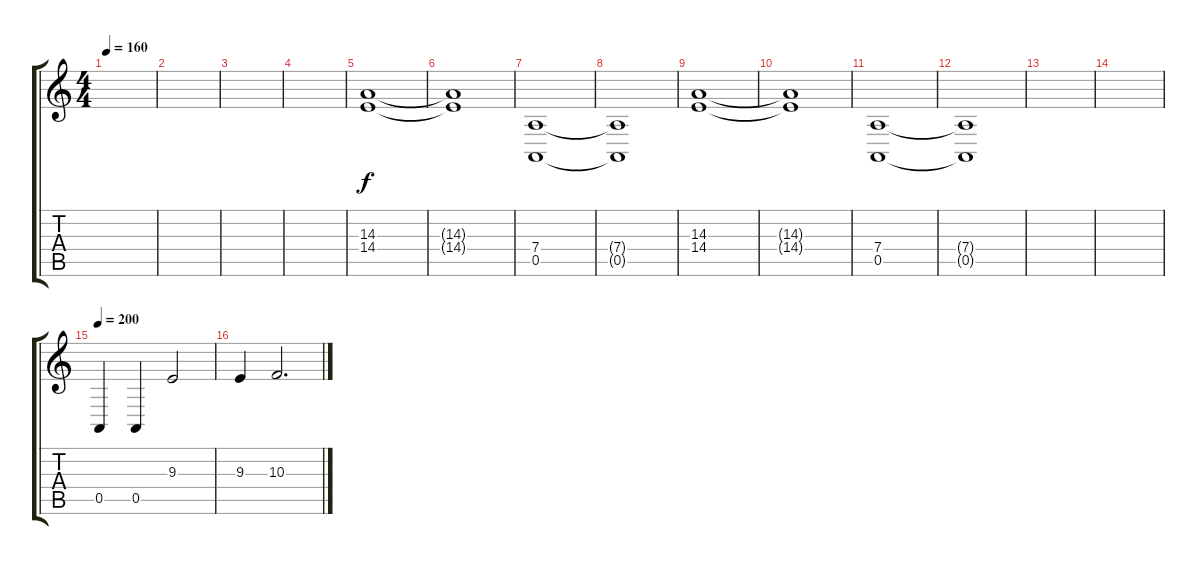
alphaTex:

\track "" {instrument drawbarorgan}
\staff {score tabs}
\tuning (E4 B3 G3 D3 A2 E2) {hide}
\ts (4 4)
\tempo 160
\clef g2
\ks c
|
|
|
|
(14.3 14.4).1 |
(14.3{t} 14.4{t}).1 |
(7.4 0.5).1 |
(7.4{t} 0.5{t}).1 |
(14.3 14.4).1 |
(14.3{t} 14.4{t}).1 |
(7.4 0.5).1 |
(7.4{t} 0.5{t}).1 |
|
|
\tempo 200
0.5.4 0.5.4 9.3.2 |
9.3.4 10.3.2{d}
